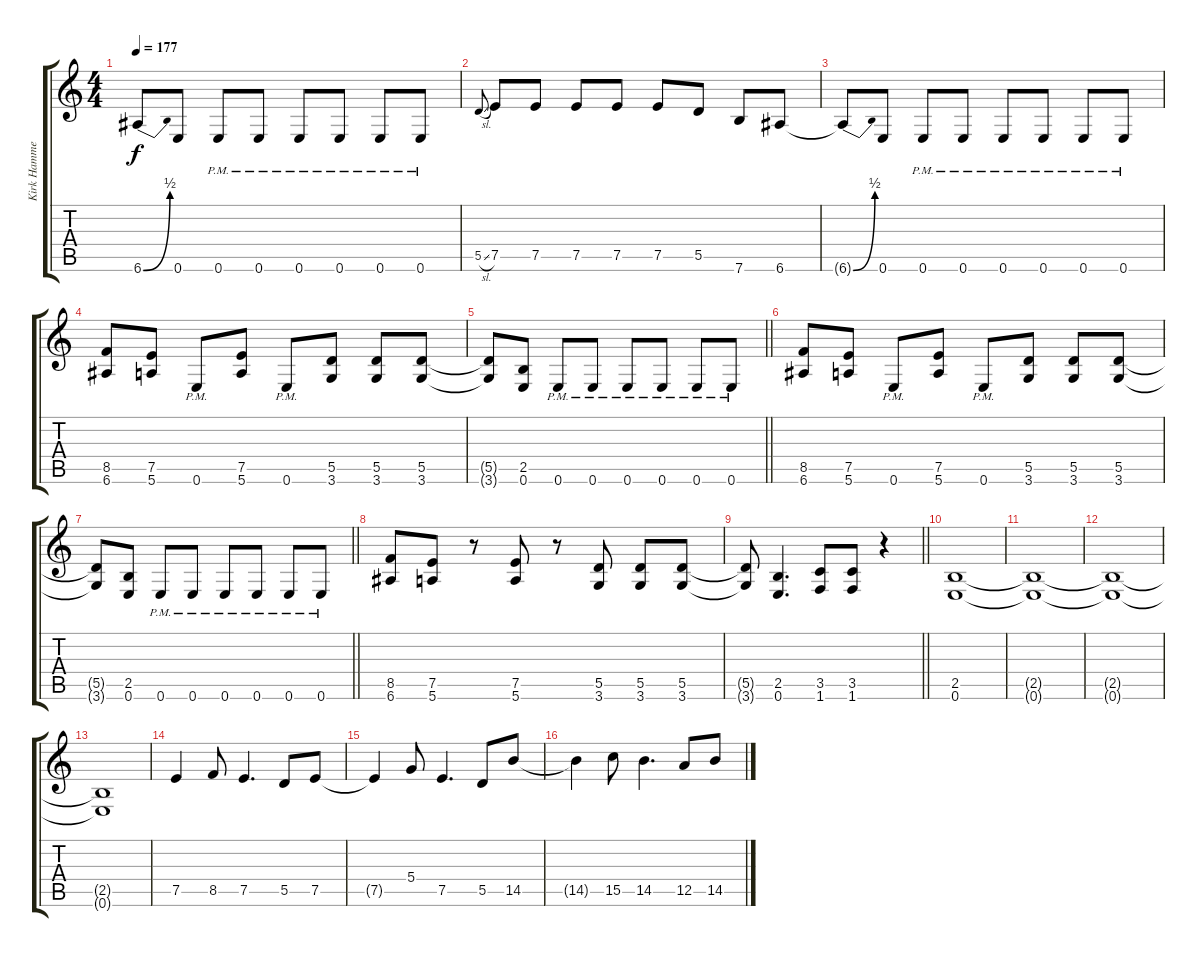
\track ("Kirk Hammett" "Kirk Hamme") {instrument distortionguitar}
\staff {score tabs}
\tuning (E4 B3 G3 D3 A2 E2) {hide}
\ts (4 4)
\tempo 177
\clef g2
\ks c
6.6{be (bend 0 0 60 2) t}.8{dy f} 0.6.8 0.6{pm}.8 0.6{pm}.8 0.6{pm}.8 0.6{pm}.8 0.6{pm}.8 0.6{pm}.8 |
5.5{sl}.8{gr onbeat} 7.5.8 7.5.8 7.5.8 7.5.8 7.5.8 5.5.8 7.6.8 6.6.8 |
6.6{be (bend 0 0 60 2) t}.8 0.6.8 0.6{pm}.8 0.6{pm}.8 0.6{pm}.8 0.6{pm}.8 0.6{pm}.8 0.6{pm}.8 |
(8.5 6.6).8 (7.5 5.6).8 0.6{pm}.8 (7.5 5.6).8 0.6{pm}.8 (5.5 3.6).8 (5.5 3.6).8 (5.5 3.6).8 |
\barLineRight lightlight
(5.5{t} 3.6{t}).8 (2.5 0.6).8 0.6{pm}.8 0.6{pm}.8 0.6{pm}.8 0.6{pm}.8 0.6{pm}.8 0.6{pm}.8 |
(8.5 6.6).8 (7.5 5.6).8 0.6{pm}.8 (7.5 5.6).8 0.6{pm}.8 (5.5 3.6).8 (5.5 3.6).8 (5.5 3.6).8 |
\barLineRight lightlight
(5.5{t} 3.6{t}).8 (2.5 0.6).8 0.6{pm}.8 0.6{pm}.8 0.6{pm}.8 0.6{pm}.8 0.6{pm}.8 0.6{pm}.8 |
(8.5 6.6).8 (7.5 5.6).8 r.8 (7.5 5.6).8 r.8 (5.5 3.6).8 (5.5 3.6).8 (5.5 3.6).8 |
\barLineRight lightlight
(5.5{t} 3.6{t}).8 (2.5 0.6).4{d} (3.5 1.6).8 (3.5 1.6).8 r.4 |
(2.5 0.6).1 |
(2.5{t} 0.6{t}).1 |
(2.5{t} 0.6{t}).1 |
(2.5{t} 0.6{t}).1 |
7.5.4 8.5.8 7.5.4{d} 5.5.8 7.5.8 |
7.5{t}.4 5.4.8 7.5.4{d} 5.5.8 14.5.8 |
14.5{t}.4 15.5.8 14.5.4{d} 12.5.8 14.5.8
